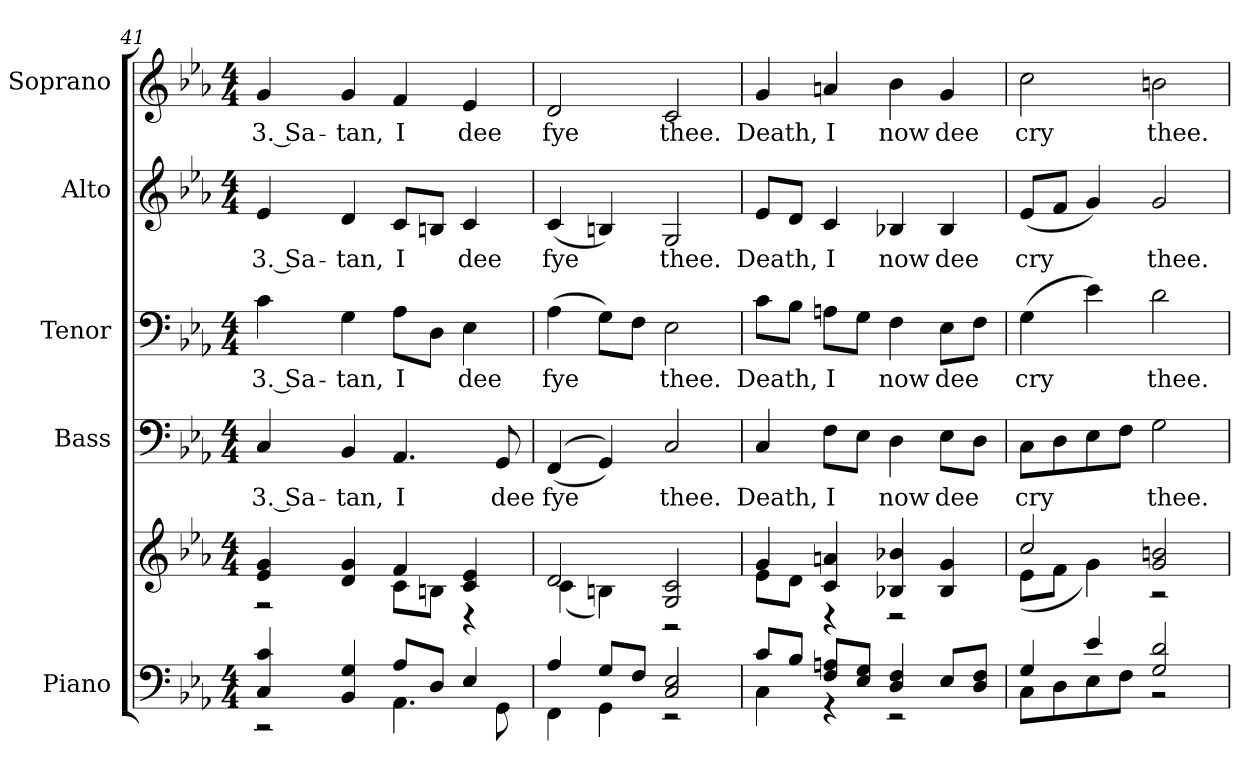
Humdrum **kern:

**kern	**kern	**kern	**text	**kern	**text	**kern	**text	**kern	**text
*part5	*part5	*part4	*part4	*part3	*part3	*part2	*part2	*part1	*part1
*staff6	*staff5	*staff4	*staff4	*staff3	*staff3	*staff2	*staff2	*staff1	*staff1
*I"Piano	*	*I"Bass	*	*I"Tenor	*	*I"Alto	*	*I"Soprano	*
*I'Pno.	*	*I'B.	*	*I'T.	*	*I'A.	*	*I'S.	*
!!LO:PB:g=z
*clefF4	*clefG2	*clefF4	*	*clefF4	*	*clefG2	*	*clefG2	*
*k[b-e-a-]	*k[b-e-a-]	*k[b-e-a-]	*	*k[b-e-a-]	*	*k[b-e-a-]	*	*k[b-e-a-]	*
*E-:	*E-:	*E-:	*	*E-:	*	*E-:	*	*E-:	*
*M4/4	*M4/4	*M4/4	*	*M4/4	*	*M4/4	*	*M4/4	*
=41	=41	=41	=41	=41	=41	=41	=41	=41	=41
*^	*^	*	*	*	*	*	*	*	*
!	!	!	!	!	!LO:LY:b:color=#000000	!	!	!	!	!	!
!	!	!	!	!	!	!	!LO:LY:b:color=#000000	!	!	!	!
!	!	!	!	!	!	!	!	!	!LO:LY:b:color=#000000	!	!
!	!	!	!	!	!	!	!	!	!	!	!LO:LY:b:color=#000000
4Ci/ 4ci	2r	4e-i/ 4gi	2r	4Ci/	3. Sa-	4ci\	3. Sa-	4e-i/	3. Sa-	4gi/	3. Sa-
!	!	!	!	!	!LO:LY:b:color=#000000	!	!	!	!	!	!
!	!	!	!	!	!	!	!LO:LY:b:color=#000000	!	!	!	!
!	!	!	!	!	!	!	!	!	!LO:LY:b:color=#000000	!	!
!	!	!	!	!	!	!	!	!	!	!	!LO:LY:b:color=#000000
4BB-i/ 4Gi	.	4di/ 4gi	.	4BB-i/	-tan,	4Gi\	-tan,	4di/	-tan,	4gi/	-tan,
!	!	!	!	!	!LO:LY:b:color=#000000	!	!	!	!	!	!
!	!	!	!	!	!	!	!LO:LY:b:color=#000000	!	!	!	!
!	!	!	!	!	!	!	!	!	!LO:LY:b:color=#000000	!	!
!	!	!	!	!	!	!	!	!	!	!	!LO:LY:b:color=#000000
8A-i/L	4.AA-i\	4fi/	8ci\L	4.AA-i/	I	8A-i\L	I	8ci/L	I	4fi/	I
8Di/J	.	.	8Bni\J	.	.	8Di\J	.	8Bni/J	.	.	.
!	!	!	!	!	!	!	!LO:LY:b:color=#000000	!	!	!	!
!	!	!	!	!	!	!	!	!	!LO:LY:b:color=#000000	!	!
!	!	!	!	!	!	!	!	!	!	!	!LO:LY:b:color=#000000
4E-i/	.	4ci/ 4e-i	4r	.	.	4E-i\	dee	4ci/	dee	4e-i/	dee
!	!	!	!	!	!LO:LY:b:color=#000000	!	!	!	!	!	!
.	8GGi\	.	.	8GGi/	dee	.	.	.	.	.	.
=42	=42	=42	=42	=42	=42	=42	=42	=42	=42	=42	=42
!	!	!	!	!	!LO:LY:b:color=#000000	!	!	!	!	!	!
!	!	!	!	!	!	!	!LO:LY:b:color=#000000	!	!	!	!
!	!	!	!	!	!	!	!	!	!LO:LY:b:color=#000000	!	!
!	!	!	!	!	!	!	!	!	!	!	!LO:LY:b:color=#000000
4A-i/	4FFi\	2di/	(4ci\	((4FFi/	fye	(4A-i\	fye	(4ci/	fye	2di/	fye
8Gi/L	4GGi\	.	4Bni\)	4GGi/))	.	8Gi\L)	.	4Bni/)	.	.	.
8Fi/J	.	.	.	.	.	8Fi\J	.	.	.	.	.
!	!	!	!	!	!LO:LY:b:color=#000000	!	!	!	!	!	!
!	!	!	!	!	!	!	!LO:LY:b:color=#000000	!	!	!	!
!	!	!	!	!	!	!	!	!	!LO:LY:b:color=#000000	!	!
!	!	!	!	!	!	!	!	!	!	!	!LO:LY:b:color=#000000
2Ci/ 2E-i	2r	2Gi/ 2ci	2r	2Ci/	thee.	2E-i\	thee.	2Gi/	thee.	2ci/	thee.
!!LO:PB:g=z
=43	=43	=43	=43	=43	=43	=43	=43	=43	=43	=43	=43
!	!	!	!	!	!LO:LY:b:color=#000000	!	!	!	!	!	!
!	!	!	!	!	!	!	!LO:LY:b:color=#000000	!	!	!	!
!	!	!	!	!	!	!	!	!	!LO:LY:b:color=#000000	!	!
!	!	!	!	!	!	!	!	!	!	!	!LO:LY:b:color=#000000
8ci/L	4Ci\	4gi/	8e-i\L	4Ci/	Death,	8ci\L	Death,	8e-i/L	Death,	4gi/	Death,
8B-i/J	.	.	8di\J	.	.	8B-i\J	.	8di/J	.	.	.
!	!	!	!	!	!LO:LY:b:color=#000000	!	!	!	!	!	!
!	!	!	!	!	!	!	!LO:LY:b:color=#000000	!	!	!	!
!	!	!	!	!	!	!	!	!	!LO:LY:b:color=#000000	!	!
!	!	!	!	!	!	!	!	!	!	!	!LO:LY:b:color=#000000
8Fi/ 8AniL	4r	4ci/ 4ani	4r	8Fi\L	I	8Ani\L	I	4ci/	I	4ani/	I
8E-i/ 8GiJ	.	.	.	8E-i\J	.	8Gi\J	.	.	.	.	.
!	!	!	!	!	!LO:LY:b:color=#000000	!	!	!	!	!	!
!	!	!	!	!	!	!	!LO:LY:b:color=#000000	!	!	!	!
!	!	!	!	!	!	!	!	!	!LO:LY:b:color=#000000	!	!
!	!	!	!	!	!	!	!	!	!	!	!LO:LY:b:color=#000000
4Di/ 4Fi	2r	4B-Xi/ 4b-Xi	2r	4Di\	now	4Fi\	now	4B-Xi/	now	4b-i\	now
!	!	!	!	!	!LO:LY:b:color=#000000	!	!	!	!	!	!
!	!	!	!	!	!	!	!LO:LY:b:color=#000000	!	!	!	!
!	!	!	!	!	!	!	!	!	!LO:LY:b:color=#000000	!	!
!	!	!	!	!	!	!	!	!	!	!	!LO:LY:b:color=#000000
8E-i/L	.	4B-i/ 4gi	.	8E-i\L	dee	8E-i\L	dee	4B-i/	dee	4gi/	dee
8Di/ 8FiJ	.	.	.	8Di\J	.	8Fi\J	.	.	.	.	.
=44	=44	=44	=44	=44	=44	=44	=44	=44	=44	=44	=44
!	!	!	!	!	!LO:LY:b:color=#000000	!	!	!	!	!	!
!	!	!	!	!	!	!	!LO:LY:b:color=#000000	!	!	!	!
!	!	!	!	!	!	!	!	!	!LO:LY:b:color=#000000	!	!
!	!	!	!	!	!	!	!	!	!	!	!LO:LY:b:color=#000000
4Gi/	8Ci\L	2cci/	(8e-i\L	8Ci\L	cry	(4Gi\	cry	(8e-i/L	cry	2cci\	cry
.	8Di\	.	8fi\J	8Di\	.	.	.	8fi/J	.	.	.
4e-i/	8E-i\	.	4gi\)	8E-i\	.	4e-i\)	.	4gi/)	.	.	.
.	8Fi\J	.	.	8Fi\J	.	.	.	.	.	.	.
!	!	!	!	!	!LO:LY:b:color=#000000	!	!	!	!	!	!
!	!	!	!	!	!	!	!LO:LY:b:color=#000000	!	!	!	!
!	!	!	!	!	!	!	!	!	!LO:LY:b:color=#000000	!	!
!	!	!	!	!	!	!	!	!	!	!	!LO:LY:b:color=#000000
2Gi/ 2di	2r	2gi/ 2bni	2r	2Gi\	thee.	2di\	thee.	2gi/	thee.	2bni\	thee.
*v	*v	*	*	*	*	*	*	*	*	*	*
*	*v	*v	*	*	*	*	*	*	*	*
=	=	=	=	=	=	=	=	=	=
*-	*-	*-	*-	*-	*-	*-	*-	*-	*-
